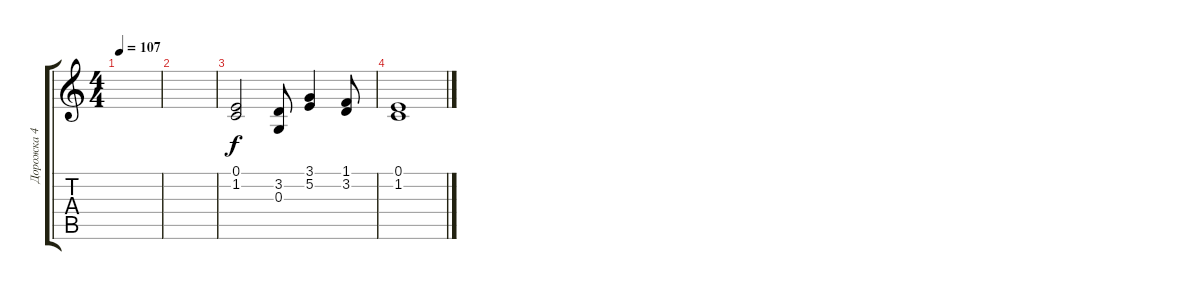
\track ("Дорожка 4" "Дорожка 4") {instrument tenorsax}
\staff {score tabs}
\tuning (E4 B3 G3 D3 A2 E2) {hide}
\ts (4 4)
\tempo 107
\clef g2
\ks c
|
|
(0.1 1.2).2 (3.2 0.3).8 (3.1 5.2).4 (1.1 3.2).8 |
(0.1 1.2).1
